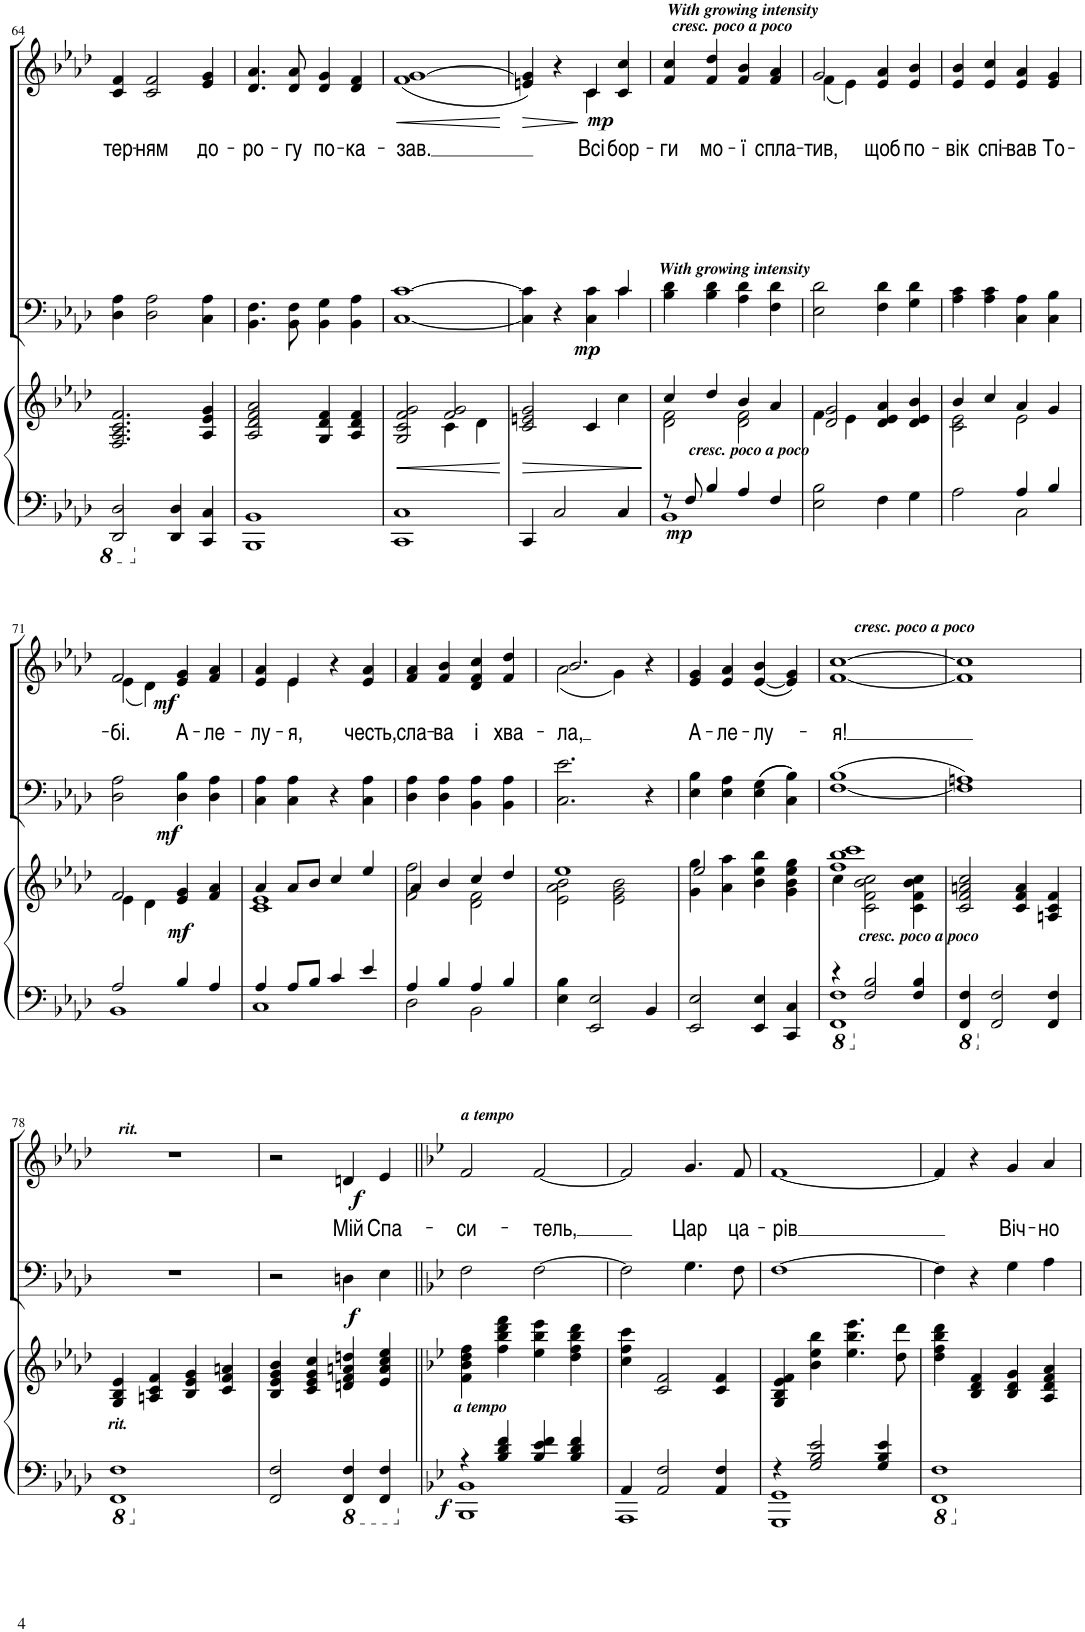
**kern	**kern	**dynam	**kern	**dynam	**kern	**text	**text	**dynam
*part3	*part3	*part3	*part2	*part2	*part1	*part1	*part1	*part1
*staff4	*staff3	*staff3/4	*staff2	*staff2	*staff1	*staff1	*staff1	*staff1
*I"Ф-но	*	*	*I"Бас	*	*I"Сопрано	*	*	*
!!LO:PB:g=z
*clefF4	*clefG2	*	*clefF4	*	*clefG2	*	*	*
*k[b-e-a-d-]	*k[b-e-a-d-]	*	*k[b-e-a-d-]	*	*k[b-e-a-d-]	*	*	*
*M2/2	*M2/2	*	*M2/2	*	*M2/2	*	*	*
*met(c|)	*met(c|)	*	*met(c|)	*	*met(c|)	*	*	*
=64	=64	=64	=64	=64	=64	=64	=64	=64
!	!	!	!	!	!	!	!LO:LY:b	!
2DDD-/ 2DD-/	2.F/ 2.A-/ 2.c/ 2.f/	.	4D-\ 4A-\	.	4c/ 4f/	.	тер-	.
!	!	!	!	!	!	!	!LO:LY:b	!
.	.	.	2D-\ 2A-\	.	2c/ 2f/	.	-ням	.
4DD-/ 4D-/	.	.	.	.	.	.	.	.
!	!	!	!	!	!	!	!LO:LY:b	!
4CC/ 4C/	4A-/ 4e-/ 4g/	.	4C\ 4A-\	.	4e-/ 4g/	.	до-	.
=65	=65	=65	=65	=65	=65	=65	=65	=65
!	!	!	!	!	!	!	!LO:LY:b	!
1BBB- 1BB-	2A-/ 2d-/ 2f/ 2a-/	.	4.BB-\ 4.F\	.	4.d-/ 4.a-/	.	-ро-	.
!	!	!	!	!	!	!	!LO:LY:b	!
.	.	.	8BB-\ 8F\	.	8d-/ 8a-/	.	-гу	.
!	!	!	!	!	!	!	!LO:LY:b	!
.	4G/ 4d-/ 4f/	.	4BB-\ 4G\	.	4d-/ 4g/	.	по-	.
!	!	!	!	!	!	!	!LO:LY:b	!
.	4A-/ 4d-/ 4f/	.	4BB-\ 4A-\	.	4d-/ 4f/	.	-ка-	.
=66	=66	=66	=66	=66	=66	=66	=66	=66
!	!	!LO:HP:b	!	!	!	!	!LO:LY:b	!LO:HP:b
*	*^	*	*	*	*	*	*	*
1CC 1C	2G/ 2c/ 2f/ 2g/	2ryy	<	[1C [1c	.	(1f [1g	.	-зав.	<
.	2f/ 2g/	4c\	.	.	.	.	.	.	.
.	.	4d-\	.	.	.	.	.	.	.
*	*v	*v	*	*	*	*	*	*	*
.	.	[	.	.	.	.	.	[
=67	=67	=67	=67	=67	=67	=67	=67	=67
!	!	!LO:HP:b	!	!	!	!	!	!LO:HP:b
*	*	*	*^	*	*^	*	*	*
4CC/	2c/ 2en/ 2g/	>	4C\] 4c\]	2.ryy	.	4en/ 4g/])	2ryy	.	.	>
2C/	.	.	4r	.	.	4r	.	.	.	.
!	!	!	!	!	!LO:DY:b	!	!	!	!LO:LY:b	!LO:DY:n=1:b
.	4c/	.	4C\ 4c\	.	mp	4c/	4c\	.	Всі	] mp
!	!	!	!	!	!	!	!	!	!LO:LY:b	!
4C/	4cc\	.	4c/	4c\	.	4c/ 4cc/	4ryy	.	бор-	.
*	*	*	*v	*v	*	*	*	*	*	*
*	*	*	*	*	*v	*v	*	*	*
.	.	]	.	.	.	.	.	.
=68	=68	=68	=68	=68	=68	=68	=68	=68
*^	*^	*	*	*	*	*	*	*
!	!	!	!	!	!	!	!LO:TX:a:Bi:t=cresc. poco a poco	!	!	!
!	!	!	!	!	!	!	!LO:TX:a:Bi:t=With growing intensity	!	!	!
!	!	!	!	!	!	!	!LO:TX:b:Bi:t=With growing intensity	!	!	!
!	!	!	!	!LO:DY:b=2	!	!	!	!	!LO:LY:b	!
8r	1BB-	4cc/	2d-\ 2f\	mp	4B-\ 4d-\	.	4f/ 4cc/	.	-ги	.
!LO:TX:a:Bi:t=cresc. poco a poco	!	!	!	!	!	!	!	!	!	!
8F/	.	.	.	.	.	.	.	.	.	.
!	!	!	!	!	!	!	!	!	!LO:LY:b	!
4B-/	.	4dd-/	.	.	4B-\ 4d-\	.	4f/ 4dd-/	.	мо-	.
!	!	!	!	!	!	!	!	!	!LO:LY:b	!
4A-/	.	4b-/	2d-\ 2f\	.	4A-\ 4d-\	.	4f/ 4b-/	.	-ї	.
!	!	!	!	!	!	!	!	!	!LO:LY:b	!
4F/	.	4a-/	.	.	4F\ 4d-\	.	4f/ 4a-/	.	спла-	.
*v	*v	*	*	*	*	*	*	*	*	*
=69	=69	=69	=69	=69	=69	=69	=69	=69	=69
!	!	!	!	!	!	!	!	!LO:LY:b	!
*	*	*	*	*	*	*^	*	*	*
2E-\ 2B-\	2d-/ 2g/	4f\	.	2E-\ 2d-\	.	2g/	(4f\	.	-тив,	.
.	.	4e-\	.	.	.	.	4e-\)	.	.	.
!	!	!	!	!	!	!	!	!	!LO:LY:b	!
4F\	4d-/ 4e-/ 4a-/	2ryy	.	4F\ 4d-\	.	4e-/ 4a-/	2ryy	.	щоб	.
!	!	!	!	!	!	!	!	!	!LO:LY:b	!
4G\	4d-/ 4e-/ 4b-/	.	.	4G\ 4d-\	.	4e-/ 4b-/	.	.	по-	.
*	*	*	*	*	*	*v	*v	*	*	*
=70	=70	=70	=70	=70	=70	=70	=70	=70	=70
*^	*	*	*	*	*	*	*	*	*
!	!	!	!	!	!	!	!	!	!LO:LY:b	!
2A-\	2ryy	4b-/	2c\ 2e-\	.	4A-\ 4c\	.	4e-/ 4b-/	.	-вік	.
!	!	!	!	!	!	!	!	!	!LO:LY:b	!
.	.	4cc/	.	.	4A-\ 4c\	.	4e-/ 4cc/	.	спі-	.
!	!	!	!	!	!	!	!	!	!LO:LY:b	!
4A-/	2C\	4a-/	2e-\	.	4C\ 4A-\	.	4e-/ 4a-/	.	-вав	.
!	!	!	!	!	!	!	!	!	!LO:LY:b	!
4B-/	.	4g/	.	.	4C\ 4B-\	.	4e-/ 4g/	.	То-	.
!!LO:LB:g=z
=71	=71	=71	=71	=71	=71	=71	=71	=71	=71	=71
!	!	!	!	!	!	!	!	!	!LO:LY:b	!
*	*	*	*	*	*	*	*^	*	*	*
2A-/	1BB-	2f/	4e-\	.	2D-\ 2A-\	.	2f/	(4e-\	.	-бі.	.
.	.	.	4d-\	.	.	.	.	4d-\)	.	.	.
!	!	!	!	!LO:DY:b	!	!LO:DY:b	!	!	!	!LO:LY:b	!LO:DY:b
4B-/	.	4e-/ 4g/	2ryy	mf	4D-\ 4B-\	mf	4e-/ 4g/	2ryy	.	А-	mf
!	!	!	!	!	!	!	!	!	!	!LO:LY:b	!
4A-/	.	4f/ 4a-/	.	.	4D-\ 4A-\	.	4f/ 4a-/	.	.	-ле-	.
=72	=72	=72	=72	=72	=72	=72	=72	=72	=72	=72	=72
!	!	!	!	!	!	!	!	!	!	!LO:LY:b	!
4A-/	1C	4a-/	1c 1e-	.	4C\ 4A-\	.	4e-/ 4a-/	4ryy	.	-лу-	.
!	!	!	!	!	!	!	!	!	!	!LO:LY:b	!
8A-/L	.	8a-/L	.	.	4C\ 4A-\	.	4e-/	4e-\	.	-я,	.
8B-/J	.	8b-/J	.	.	.	.	.	.	.	.	.
4c/	.	4cc/	.	.	4r	.	4r	2ryy	.	.	.
!	!	!	!	!	!	!	!	!	!	!LO:LY:b	!
4e-/	.	4ee-/	.	.	4C\ 4A-\	.	4e-/ 4a-/	.	.	честь,	.
*	*	*	*	*	*	*	*v	*v	*	*	*
=73	=73	=73	=73	=73	=73	=73	=73	=73	=73	=73
!	!	!	!	!	!	!	!	!	!LO:LY:b	!
4A-/	2D-\	4a-/	2f\ 2ff\	.	4D-\ 4A-\	.	4f/ 4a-/	.	сла-	.
!	!	!	!	!	!	!	!	!	!LO:LY:b	!
4B-/	.	4b-/	.	.	4D-\ 4A-\	.	4f/ 4b-/	.	-ва	.
!	!	!	!	!	!	!	!	!	!LO:LY:b	!
4A-/	2BB-\	4cc/	2d-\ 2f\	.	4BB-\ 4A-\	.	4d-/ 4f/ 4cc/	.	і	.
!	!	!	!	!	!	!	!	!	!LO:LY:b	!
4B-/	.	4dd-/	.	.	4BB-\ 4A-\	.	4f/ 4dd-/	.	хва-	.
*v	*v	*	*	*	*	*	*	*	*	*
=74	=74	=74	=74	=74	=74	=74	=74	=74	=74
!	!	!	!	!	!	!	!	!LO:LY:b	!
*	*	*	*	*	*	*^	*	*	*
4E-\ 4B-\	1ee-	2e-\ 2a-\ 2b-\	.	2.C\ 2.e-\	.	2.b-/	(2a-\	.	-ла,	.
2EE-/ 2E-/	.	.	.	.	.	.	.	.	.	.
.	.	2e-\ 2g\ 2b-\	.	.	.	.	4g\)	.	.	.
4BB-/	.	.	.	4r	.	4r	4ryy	.	.	.
=75	=75	=75	=75	=75	=75	=75	=75	=75	=75	=75
!	!	!	!	!	!	!	!	!	!LO:LY:b	!
*	*	*	*	*	*	*v	*v	*	*	*
2EE-/ 2E-/	2ee-/	4g\ 4gg\	.	4E-\ 4B-\	.	4e-/ 4g/	.	А-	.
!	!	!	!	!	!	!	!	!LO:LY:b	!
.	.	4a-\ 4aa-\	.	4E-\ 4A-\	.	4e-/ 4a-/	.	-ле-	.
!	!	!	!	!	!	!	!	!LO:LY:b	!
4EE-/ 4E-/	4ee-\ 4bb-\	4b-\	.	((4E-\ 4G\	.	([4e-/ 4b-/	.	-лу-	.
4CC/ 4C/	4ee-\ 4gg\	4g\ 4b-\	.	4C\ 4B-\))	.	4e-/] 4g/)	.	.	.
=76	=76	=76	=76	=76	=76	=76	=76	=76	=76
*8ba	*	*	*	*	*	*	*	*	*
*^	*	*	*	*	*	*	*	*	*
!	!	!	!	!	!	!	!LO:TX:a:Bi:t=cresc. poco a poco	!	!	!
!LO:TX:a:Bi:t=cresc. poco a poco	!	!	!	!	!	!	!	!	!	!
!	!	!	!	!	!	!	!	!	!LO:LY:b	!
4r	1FFF 1FF	1ff 1bb- 1ccc	4cc\	.	([1F 1B-	.	[1f [1cc	.	-я!	.
2F/ 2B-/	.	.	2c\ 2f\ 2b-\ 2cc\	.	.	.	.	.	.	.
4F/ 4B-/	.	.	4c\ 4f\ 4b-\ 4cc\	.	.	.	.	.	.	.
*v	*v	*	*	*	*	*	*	*	*	*
*	*v	*v	*	*	*	*	*	*	*
=77	=77	=77	=77	=77	=77	=77	=77	=77
*X8ba	*	*	*	*	*	*	*	*
*8ba	*	*	*	*	*	*	*	*
4FFF/ 4FF/	2c/ 2f/ 2an/ 2cc/	.	1F] 1An)	.	1f] 1cc]	.	.	.
*X8ba	*	*	*	*	*	*	*	*
2FF/ 2F/	.	.	.	.	.	.	.	.
.	4c/ 4f/ 4a/	.	.	.	.	.	.	.
4FF/ 4F/	4An/ 4c/ 4f/	.	.	.	.	.	.	.
!!LO:LB:g=z
=78	=78	=78	=78	=78	=78	=78	=78	=78
*8ba	*	*	*	*	*	*	*	*
!	!	!	!	!	!LO:TX:a:Bi:t=rit.	!	!	!
!	!LO:TX:b:Bi:t=rit.	!	!	!	!	!	!	!
1FFF 1FF	4G/ 4B-/ 4e-/	.	1r	.	1r	.	.	.
.	4An/ 4c/ 4f/	.	.	.	.	.	.	.
.	4B-/ 4e-/ 4g/	.	.	.	.	.	.	.
.	4c/ 4f/ 4an/	.	.	.	.	.	.	.
=79	=79	=79	=79	=79	=79	=79	=79	=79
*X8ba	*	*	*	*	*	*	*	*
2FF/ 2F/	4B-/ 4e-/ 4g/ 4b-/	.	2r	.	2r	.	.	.
.	4c/ 4e-/ 4g/ 4cc/	.	.	.	.	.	.	.
*8ba	*	*	*	*	*	*	*	*
!	!	!	!	!LO:DY:b	!	!	!LO:LY:b	!LO:DY:b
4FFF/ 4FF/	4dn/ 4f/ 4an/ 4ddn/	.	4Dn\	f	4dn/	.	Мій	f
!	!	!	!	!	!	!	!LO:LY:b	!
4FFF/ 4FF/	4e-/ 4a/ 4cc/ 4ee-/	.	4E-\	.	4e-/	.	Спа-	.
=80||	=80||	=80||	=80||	=80||	=80||	=80||	=80||	=80||
*k[b-e-]	*k[b-e-]	*	*k[b-e-]	*	*k[b-e-]	*	*	*
*X8ba	*	*	*	*	*	*	*	*
*^	*	*	*	*	*	*	*	*
!	!	!	!	!	!	!LO:TX:a:Bi:t=a tempo	!	!	!
!LO:TX:a:Bi:t=a tempo	!	!	!	!	!	!	!	!	!
!	!	!	!LO:DY:b=2	!	!	!	!	!LO:LY:b	!
4r	1BBB- 1BB-	4f\ 4b-\ 4dd\ 4ff\	f	2F\	.	2f/	.	-си-	.
4B-/ 4d/ 4f/	.	4ff\ 4bb-\ 4ddd\ 4fff\	.	.	.	.	.	.	.
!	!	!	!	!	!	!	!	!LO:LY:b	!
4B-/ 4e-/ 4f/	.	4ee-\ 4bb-\ 4eee-\	.	[2F\	.	[2f/	.	-тель,	.
4B-/ 4d/ 4f/	.	4dd\ 4ff\ 4bb-\ 4ddd\	.	.	.	.	.	.	.
=81	=81	=81	=81	=81	=81	=81	=81	=81	=81
4AA/	1AAA	4cc\ 4ff\ 4ccc\	.	2F\]	.	2f/]	.	.	.
2AA/ 2F/	.	2c/ 2f/	.	.	.	.	.	.	.
!	!	!	!	!	!	!	!	!LO:LY:b	!
.	.	.	.	4.G\	.	4.g/	.	Цар	.
4AA/ 4F/	.	4c/ 4f/	.	.	.	.	.	.	.
!	!	!	!	!	!	!	!	!LO:LY:b	!
.	.	.	.	8F\	.	8f/	.	ца-	.
=82	=82	=82	=82	=82	=82	=82	=82	=82	=82
!	!	!	!	!	!	!	!	!LO:LY:b	!
4r	1GGG 1GG	4G/ 4B-/ 4e-/ 4f/	.	[1F	.	[1f	.	-рів	.
2G/ 2B-/ 2e-/	.	4b-\ 4ee-\ 4bb-\	.	.	.	.	.	.	.
.	.	4.ee-\ 4.bb-\ 4.eee-\	.	.	.	.	.	.	.
4G/ 4B-/ 4e-/	.	.	.	.	.	.	.	.	.
.	.	8dd\ 8ddd\	.	.	.	.	.	.	.
*v	*v	*	*	*	*	*	*	*	*
=83	=83	=83	=83	=83	=83	=83	=83	=83
*8ba	*	*	*	*	*	*	*	*
1FFF 1FF	4dd\ 4ff\ 4bb-\ 4ddd\	.	4F\]	.	4f/]	.	.	.
.	4B-/ 4d/ 4f/	.	4r	.	4r	.	.	.
!	!	!	!	!	!	!	!LO:LY:b	!
.	4B-/ 4d/ 4g/	.	4G\	.	4g/	.	Віч-	.
!	!	!	!	!	!	!	!LO:LY:b	!
.	4A/ 4d/ 4f/ 4a/	.	4A\	.	4a/	.	-но	.
*X8ba	*	*	*	*	*	*	*	*
=	=	=	=	=	=	=	=	=
*-	*-	*-	*-	*-	*-	*-	*-	*-
